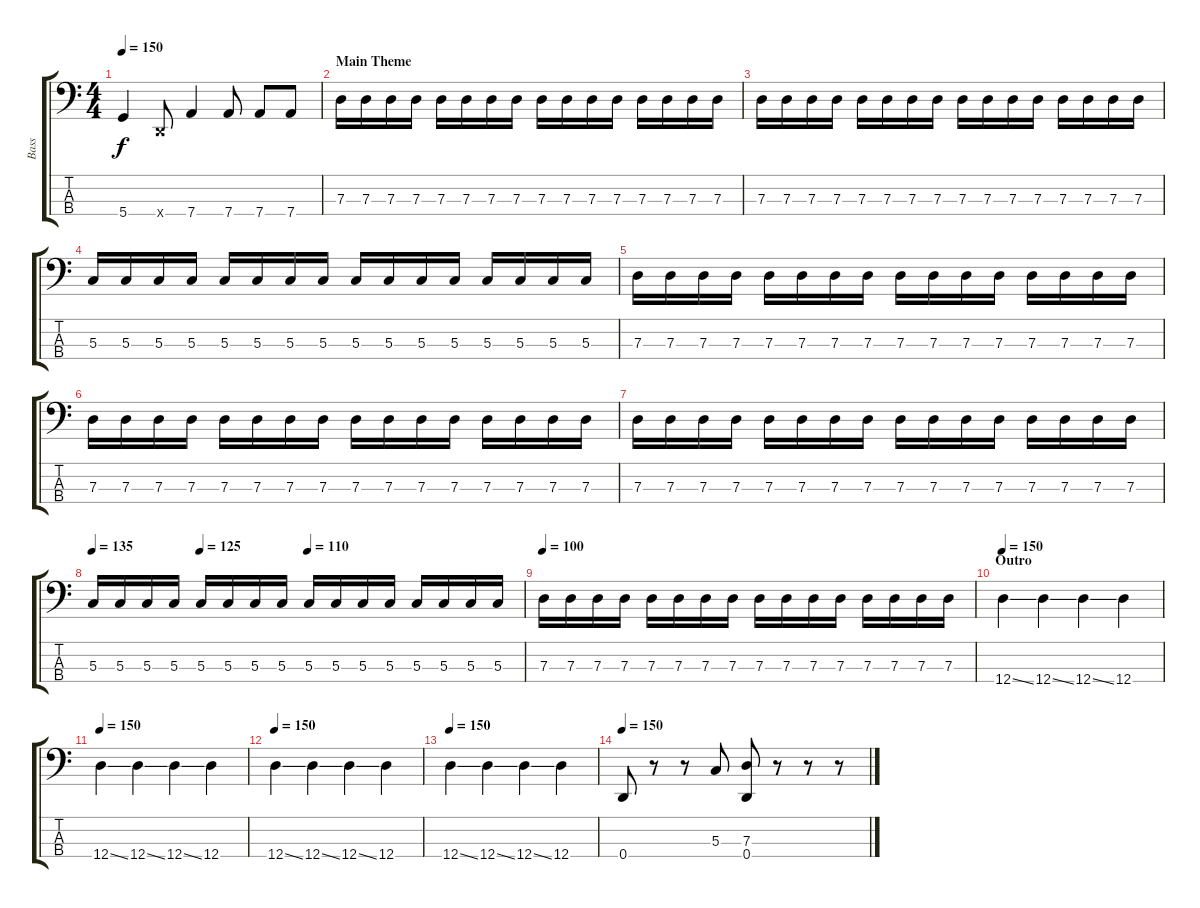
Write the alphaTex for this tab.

\track ("Bass" "Bass") {instrument electricbassfinger}
\staff {score tabs}
\tuning (F2 C2 G1 D1) {hide}
\ts (4 4)
\tempo 150
\clef f4
\ks c
5.4.4{dy f} 0.4{x}.8 7.4.4 7.4.8 7.4.8 7.4.8 |
\section ("" "Main Theme")
7.3.16 7.3.16 7.3.16 7.3.16 7.3.16 7.3.16 7.3.16 7.3.16 7.3.16 7.3.16 7.3.16 7.3.16 7.3.16 7.3.16 7.3.16 7.3.16 |
7.3.16 7.3.16 7.3.16 7.3.16 7.3.16 7.3.16 7.3.16 7.3.16 7.3.16 7.3.16 7.3.16 7.3.16 7.3.16 7.3.16 7.3.16 7.3.16 |
5.3.16 5.3.16 5.3.16 5.3.16 5.3.16 5.3.16 5.3.16 5.3.16 5.3.16 5.3.16 5.3.16 5.3.16 5.3.16 5.3.16 5.3.16 5.3.16 |
7.3.16 7.3.16 7.3.16 7.3.16 7.3.16 7.3.16 7.3.16 7.3.16 7.3.16 7.3.16 7.3.16 7.3.16 7.3.16 7.3.16 7.3.16 7.3.16 |
7.3.16 7.3.16 7.3.16 7.3.16 7.3.16 7.3.16 7.3.16 7.3.16 7.3.16 7.3.16 7.3.16 7.3.16 7.3.16 7.3.16 7.3.16 7.3.16 |
7.3.16 7.3.16 7.3.16 7.3.16 7.3.16 7.3.16 7.3.16 7.3.16 7.3.16 7.3.16 7.3.16 7.3.16 7.3.16 7.3.16 7.3.16 7.3.16 |
\tempo 135
\tempo (125 0.25)
\tempo (110 0.5)
5.3.16 5.3.16 5.3.16 5.3.16 5.3.16 5.3.16 5.3.16 5.3.16 5.3.16 5.3.16 5.3.16 5.3.16 5.3.16 5.3.16 5.3.16 5.3.16 |
\tempo 100
7.3.16 7.3.16 7.3.16 7.3.16 7.3.16 7.3.16 7.3.16 7.3.16 7.3.16 7.3.16 7.3.16 7.3.16 7.3.16 7.3.16 7.3.16 7.3.16 |
\section ("" "Outro")
\tempo 150
12.4{ss}.4 12.4{ss}.4 12.4{ss}.4 12.4.4 |
\tempo 150
12.4{ss}.4 12.4{ss}.4 12.4{ss}.4 12.4.4 |
\tempo 150
12.4{ss}.4 12.4{ss}.4 12.4{ss}.4 12.4.4 |
\tempo 150
12.4{ss}.4 12.4{ss}.4 12.4{ss}.4 12.4.4 |
\tempo 150
0.4.8 r.8 r.8 5.3.8 (7.3 0.4).8 r.8 r.8 r.8
